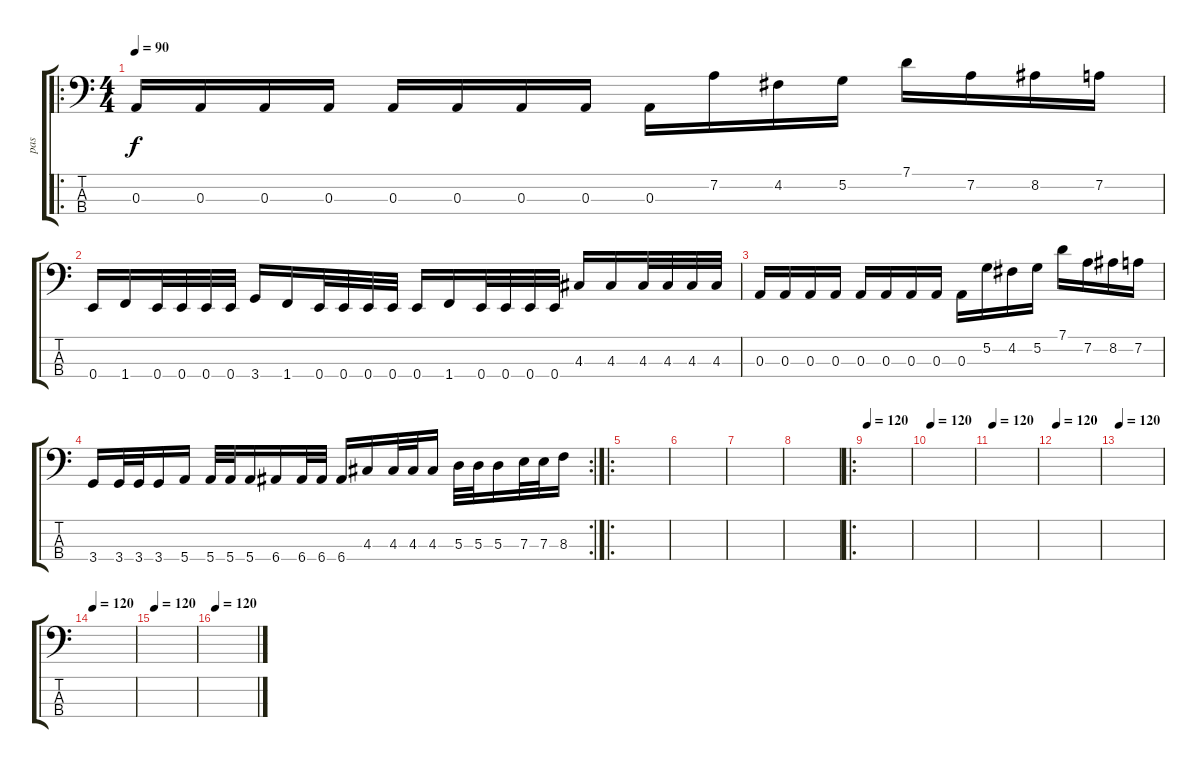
\track ("pas" "pas") {instrument electricbasspick}
\staff {score tabs}
\tuning (G2 D2 A1 E1) {hide}
\ro
\ts (4 4)
\tempo 90
\clef f4
\ks c
0.3.16{dy f} 0.3.16 0.3.16 0.3.16 0.3.16 0.3.16 0.3.16 0.3.16 0.3.16 7.2.16 4.2.16 5.2.16 7.1.16 7.2.16 8.2.16 7.2.16 |
0.4.16 1.4.16 0.4.32 0.4.32 0.4.32 0.4.32 3.4.16 1.4.16 0.4.32 0.4.32 0.4.32 0.4.32 0.4.16 1.4.16 0.4.32 0.4.32 0.4.32 0.4.32 4.3.16 4.3.16 4.3.32 4.3.32 4.3.32 4.3.32 |
0.3.16 0.3.16 0.3.16 0.3.16 0.3.16 0.3.16 0.3.16 0.3.16 0.3.16 5.2.16 4.2.16 5.2.16 7.1.16 7.2.16 8.2.16 7.2.16 |
\rc 2
3.4.16 3.4.32 3.4.32 3.4.16 5.4.16 5.4.32 5.4.32 5.4.16 6.4.16 6.4.32 6.4.32 6.4.16 4.3.16 4.3.32 4.3.32 4.3.16 5.3.32 5.3.32 5.3.16 7.3.32 7.3.32 8.3.16 |
\ro
|
|
|
|
\ro
\tempo 120
|
\tempo 120
|
\tempo 120
|
\tempo 120
|
\tempo 120
|
\tempo 120
|
\tempo 120
|
\tempo 120
